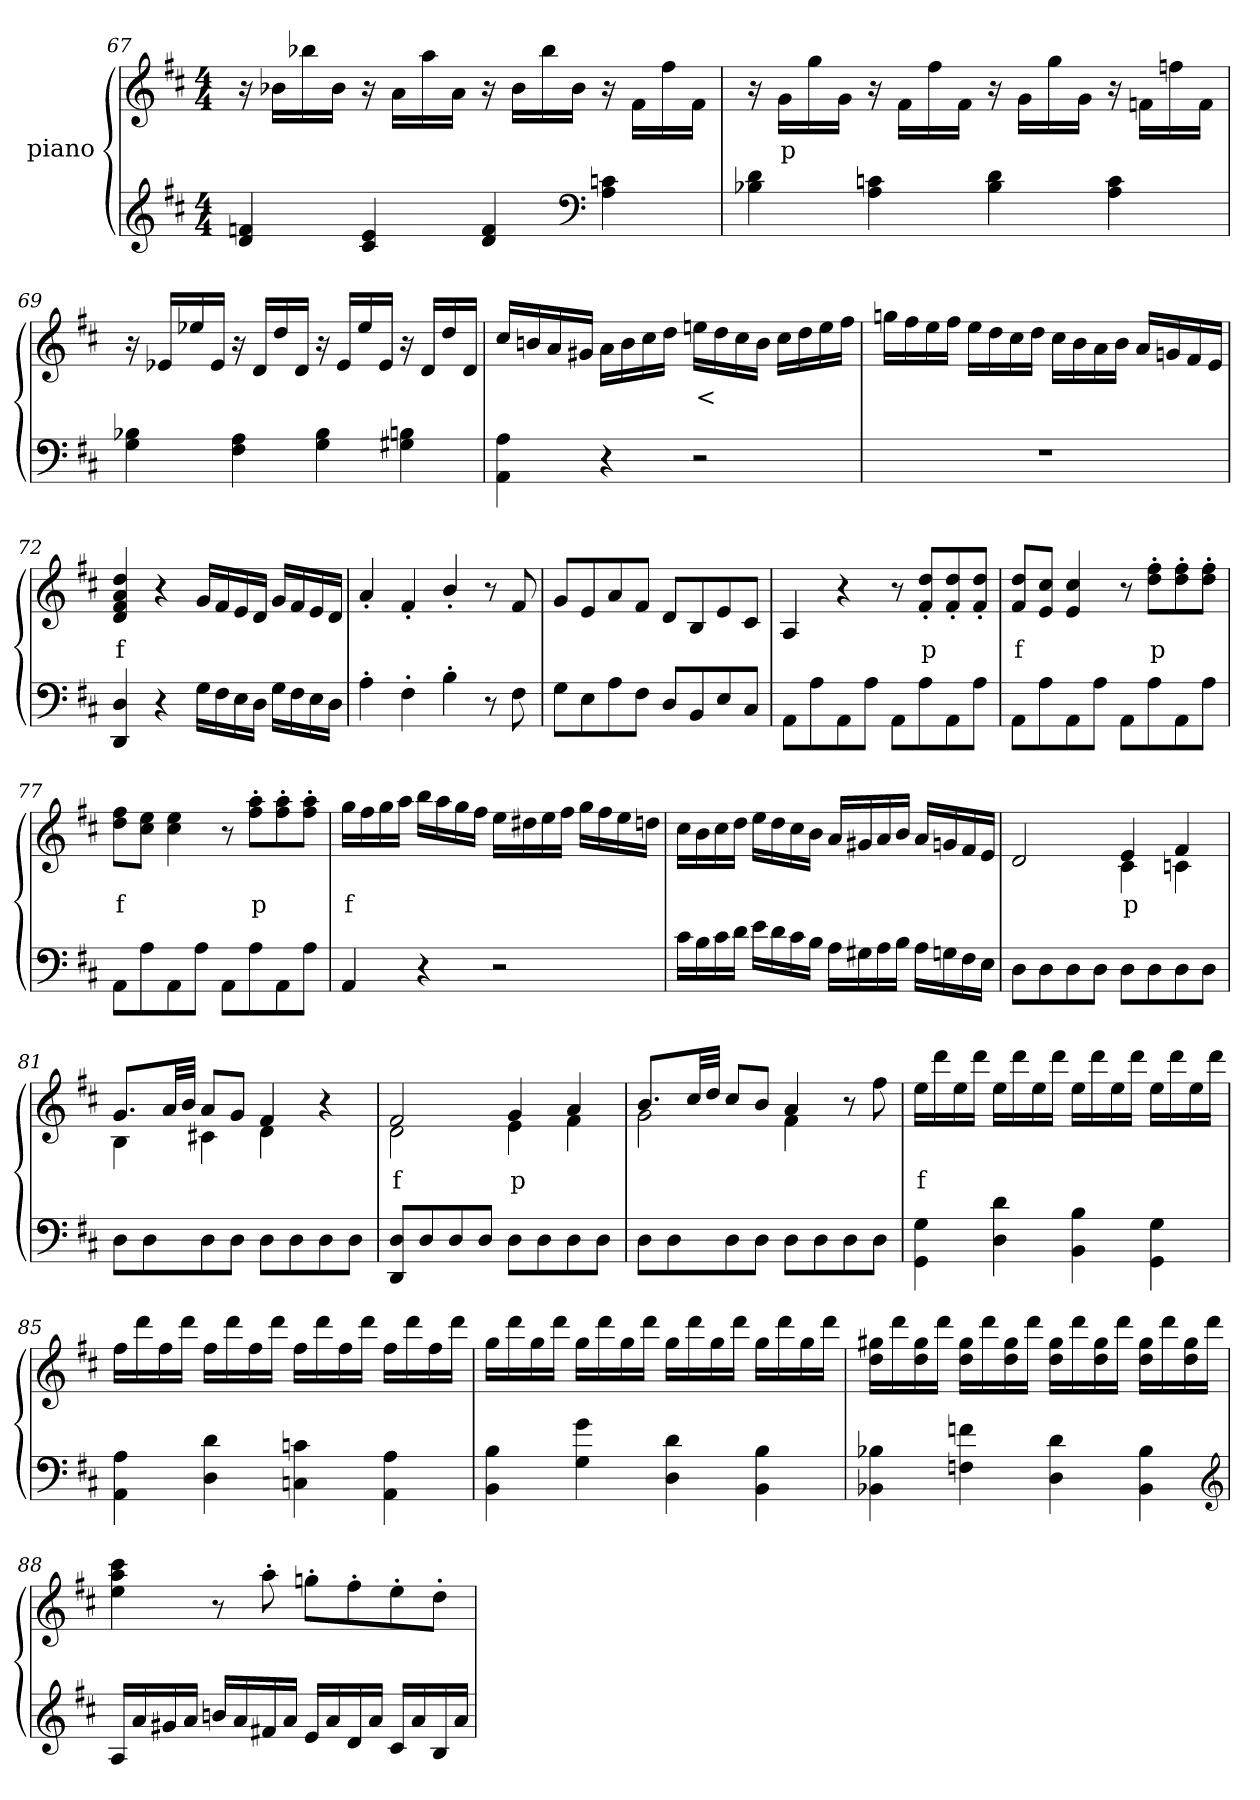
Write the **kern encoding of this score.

**kern	**kern	**text
*part2	*part1	*part1
*staff2	*staff1	*staff1
*	*I"piano	*
*clefG2	*clefG2	*
*k[f#c#]	*k[f#c#]	*
*D:	*D:	*
*M4/4	*M4/4	*
=67	=67	=67
4d 4fn	16r	.
.	16b-XLL	.
.	16bb-	.
.	16b-JJ	.
4c# 4e	16r	.
.	16aLL	.
.	16aa	.
.	16aJJ	.
4d 4f	16r	.
.	16b-LL	.
.	16bb-	.
.	16b-JJ	.
*clefF4	*	*
4A 4cn	16r	.
.	16f#LL	.
.	16ff#	.
.	16f#JJ	.
=68	=68	=68
4B-X 4d	16r	.
.	16gLL	p
.	16gg	.
.	16gJJ	.
4A 4cn	16r	.
.	16f#LL	.
.	16ff#	.
.	16f#JJ	.
4B- 4d	16r	.
.	16gLL	.
.	16gg	.
.	16gJJ	.
4A 4c	16r	.
.	16fnLL	.
.	16ffn	.
.	16fJJ	.
=69	=69	=69
4G 4B-X	16r	.
.	16e-XLL	.
.	16ee-	.
.	16e-JJ	.
4F# 4A	16r	.
.	16dLL	.
.	16dd	.
.	16dJJ	.
4G 4B-	16r	.
.	16e-LL	.
.	16ee-	.
.	16e-JJ	.
4G#X 4Bn	16r	.
.	16dLL	.
.	16dd	.
.	16dJJ	.
=70	=70	=70
4AA 4A	16cc#LL	.
.	16bn	.
.	16a	.
.	16g#XJJ	.
4r	16aLL	.
.	16b	.
.	16cc#	.
.	16ddJJ	.
2r	16eenLL	<
.	16dd	.
.	16cc#	.
.	16bJJ	.
.	16cc#LL	.
.	16dd	.
.	16ee	.
.	16ff#JJ	.
=71	=71	=71
1r	16ggnLL	.
.	16ff#	.
.	16ee	.
.	16ff#JJ	.
.	16eeLL	.
.	16dd	.
.	16cc#	.
.	16ddJJ	.
.	16cc#LL	.
.	16b	.
.	16a	.
.	16bJJ	.
.	16aLL	.
.	16gn	.
.	16f#	.
.	16eJJ	.
=72	=72	=72
4DD 4D	4d 4f# 4a 4dd	f
4r	4r	.
16GLL	16gLL	.
16F#	16f#	.
16E	16e	.
16DJJ	16dJJ	.
16GLL	16gLL	.
16F#	16f#	.
16E	16e	.
16DJJ	16dJJ	.
=73	=73	=73
4A'>	4a'>	.
4F#'>	4f#'>	.
4B'>	4b'>/	.
8r	8r	.
8F#	8f#	.
=74	=74	=74
8GL	8gL	.
8E	8e	.
8A	8a	.
8F#J	8f#J	.
8DL	8dL	.
8BB	8B	.
8E	8e	.
8C#J	8c#J	.
=75	=75	=75
8AAL	4A	.
8A	.	.
8AA	4r	.
8AJ	.	.
8AAL	8r	.
8A	8f#'> 8dd'>L	p
8AA	8f#'> 8dd'>	.
8AJ	8f#'> 8dd'>J	.
=76	=76	=76
8AAL	8f# 8ddL	f
8A	8e 8cc#J	.
8AA	4e 4cc#	.
8AJ	.	.
8AAL	8r	.
8A	8dd'> 8ff#'>L	p
8AA	8dd'> 8ff#'>	.
8AJ	8dd'> 8ff#'>J	.
=77	=77	=77
8AAL	8dd 8ff#L	f
8A	8cc# 8eeJ	.
8AA	4cc# 4ee	.
8AJ	.	.
8AAL	8r	.
8A	8ff#'> 8aa'>L	p
8AA	8ff#'> 8aa'>	.
8AJ	8ff#'> 8aa'>J	.
=78	=78	=78
4AA	16ggLL	f
.	16ff#	.
.	16gg	.
.	16aaJJ	.
4r	16bbLL	.
.	16aa	.
.	16gg	.
.	16ff#JJ	.
2r	16eeLL	.
.	16dd#X	.
.	16ee	.
.	16ff#JJ	.
.	16ggLL	.
.	16ff#	.
.	16ee	.
.	16ddnJJ	.
=79	=79	=79
16c#LL	16cc#LL	.
16B	16b	.
16c#	16cc#	.
16dJJ	16ddJJ	.
16eLL	16eeLL	.
16d	16dd	.
16c#	16cc#	.
16BJJ	16bJJ	.
16ALL	16aLL	.
16G#X	16g#X	.
16A	16a	.
16BJJ	16bJJ	.
16ALL	16aLL	.
16Gn	16gn	.
16F#	16f#	.
16EJJ	16eJJ	.
=80	=80	=80
*	*^	*
8DL	2d	2ryy	.
8D	.	.	.
8D	.	.	.
8DJ	.	.	.
8DL	4e	4c#	p
8D	.	.	.
8D	4f#	4cn	.
8DJ	.	.	.
=81	=81	=81	=81
8DL	8.gL	4B	.
8D	.	.	.
.	32aLL	.	.
.	32bJJJ	.	.
8D	8aL	4c#X	.
8DJ	8gJ	.	.
8DL	4f#	4d	.
8D	.	.	.
8D	4r	4ryy	.
8DJ	.	.	.
=82	=82	=82	=82
8DD 8DL	2f#	2d	f
8D	.	.	.
8D	.	.	.
8DJ	.	.	.
8DL	4g	4e	p
8D	.	.	.
8D	4a	4f#	.
8DJ	.	.	.
=83	=83	=83	=83
8DL	8.bL	2g	.
8D	.	.	.
.	32cc#LL	.	.
.	32ddJJJ	.	.
8D	8cc#L	.	.
8DJ	8bJ	.	.
8DL	4a	4f#	.
8D	.	.	.
8D	8r	4ryy	.
8DJ	8ff#	.	.
*	*v	*v	*
=84	=84	=84
4GG\ 4G\	16eeLL	f
.	16ddd	.
.	16ee	.
.	16dddJJ	.
4D 4d	16eeLL	.
.	16ddd	.
.	16ee	.
.	16dddJJ	.
4BB 4B	16eeLL	.
.	16ddd	.
.	16ee	.
.	16dddJJ	.
4GG\ 4G\	16eeLL	.
.	16ddd	.
.	16ee	.
.	16dddJJ	.
=85	=85	=85
4AA 4A	16ff#LL	.
.	16ddd	.
.	16ff#	.
.	16dddJJ	.
4D 4d	16ff#LL	.
.	16ddd	.
.	16ff#	.
.	16dddJJ	.
4Cn 4cn	16ff#LL	.
.	16ddd	.
.	16ff#	.
.	16dddJJ	.
4AA 4A	16ff#LL	.
.	16ddd	.
.	16ff#	.
.	16dddJJ	.
=86	=86	=86
4BB 4B	16ggLL	.
.	16ddd	.
.	16gg	.
.	16dddJJ	.
4G 4g	16ggLL	.
.	16ddd	.
.	16gg	.
.	16dddJJ	.
4D 4d	16ggLL	.
.	16ddd	.
.	16gg	.
.	16dddJJ	.
4BB 4B	16ggLL	.
.	16ddd	.
.	16gg	.
.	16dddJJ	.
=87	=87	=87
4BB-X 4B-X	16dd 16gg#XLL	.
.	16ddd	.
.	16dd 16gg#	.
.	16dddJJ	.
4Fn 4fn	16dd 16gg#LL	.
.	16ddd	.
.	16dd 16gg#	.
.	16dddJJ	.
4D 4d	16dd 16gg#LL	.
.	16ddd	.
.	16dd 16gg#	.
.	16dddJJ	.
4BB- 4B-	16dd 16gg#LL	.
.	16ddd	.
.	16dd 16gg#	.
.	16dddJJ	.
*clefG2	*	*
=88	=88	=88
16ALL	4ee 4aa 4ccc#	.
16a	.	.
16g#X	.	.
16aJJ	.	.
16bnLL	8r	.
16a	.	.
16f#X	8aa'>	.
16aJJ	.	.
16eLL	8ggn'>L	.
16a	.	.
16d	8ff#'>	.
16aJJ	.	.
16c#LL	8ee'>	.
16a	.	.
16B	8dd'>J	.
16aJJ	.	.
=	=	=
*-	*-	*-
